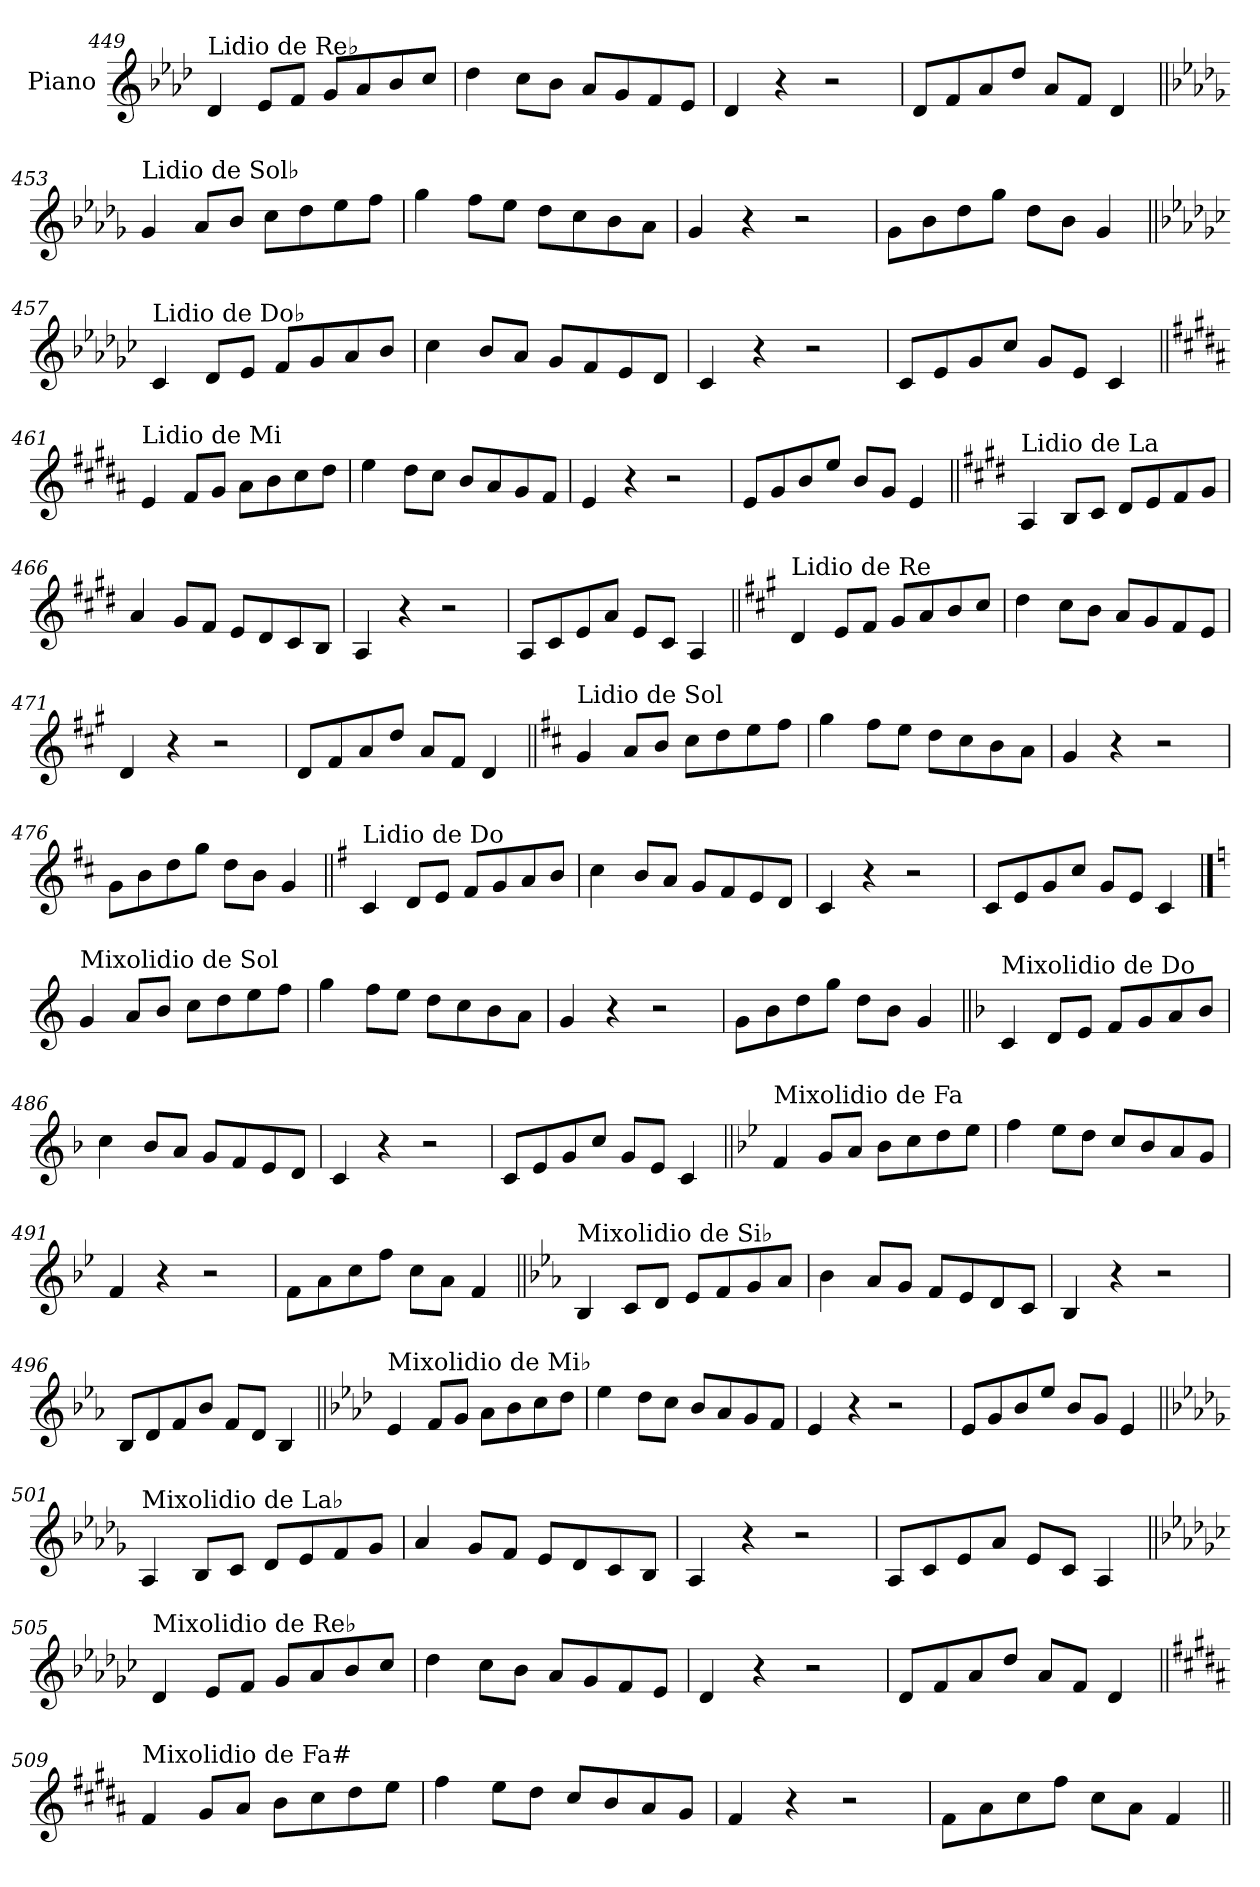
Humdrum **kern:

**kern
*part1
*staff1
*I"Piano
*I'Pno.
!!LO:LB:g=z
*clefG2
*k[b-e-a-d-]
=449
!LO:TX:a:t=Lidio de Re♭
4d-/
8e-/L
8f/J
8g/L
8a-/
8b-/
8cc/J
=450
4dd-\
8cc\L
8b-\J
8a-/L
8g/
8f/
8e-/J
=451
4d-/
4r
2r
=452
8d-/L
8f/
8a-/
8dd-/J
8a-/L
8f/J
4d-/
!!LO:LB:g=z
=453||
*k[b-e-a-d-g-]
!LO:TX:a:t=Lidio de Sol♭
4g-/
8a-/L
8b-/J
8cc\L
8dd-\
8ee-\
8ff\J
=454
4gg-\
8ff\L
8ee-\J
8dd-\L
8cc\
8b-\
8a-\J
=455
4g-/
4r
2r
=456
8g-\L
8b-\
8dd-\
8gg-\J
8dd-\L
8b-\J
4g-/
!!LO:LB:g=z
=457||
*k[b-e-a-d-g-c-]
!LO:TX:a:t=Lidio de Do♭
4c-/
8d-/L
8e-/J
8f/L
8g-/
8a-/
8b-/J
=458
4cc-\
8b-/L
8a-/J
8g-/L
8f/
8e-/
8d-/J
=459
4c-/
4r
2r
=460
8c-/L
8e-/
8g-/
8cc-/J
8g-/L
8e-/J
4c-/
!!LO:LB:g=z
=461||
*k[f#c#g#d#a#]
!LO:TX:a:t=Lidio de Mi
4e/
8f#/L
8g#/J
8a#\L
8b\
8cc#\
8dd#\J
=462
4ee\
8dd#\L
8cc#\J
8b/L
8a#/
8g#/
8f#/J
=463
4e/
4r
2r
=464
8e/L
8g#/
8b/
8ee/J
8b/L
8g#/J
4e/
!!LO:LB:g=z
=465||
*k[f#c#g#d#]
!LO:TX:a:t=Lidio de La
4A/
8B/L
8c#/J
8d#/L
8e/
8f#/
8g#/J
=466
4a/
8g#/L
8f#/J
8e/L
8d#/
8c#/
8B/J
=467
4A/
4r
2r
=468
8A/L
8c#/
8e/
8a/J
8e/L
8c#/J
4A/
!!LO:LB:g=z
=469||
*k[f#c#g#]
!LO:TX:a:t=Lidio de Re
4d/
8e/L
8f#/J
8g#/L
8a/
8b/
8cc#/J
=470
4dd\
8cc#\L
8b\J
8a/L
8g#/
8f#/
8e/J
=471
4d/
4r
2r
=472
8d/L
8f#/
8a/
8dd/J
8a/L
8f#/J
4d/
!!LO:LB:g=z
=473||
*k[f#c#]
!LO:TX:a:t=Lidio de Sol
4g/
8a/L
8b/J
8cc#\L
8dd\
8ee\
8ff#\J
=474
4gg\
8ff#\L
8ee\J
8dd\L
8cc#\
8b\
8a\J
=475
4g/
4r
2r
=476
8g\L
8b\
8dd\
8gg\J
8dd\L
8b\J
4g/
!!LO:LB:g=z
=477||
*k[f#]
!LO:TX:a:t=Lidio de Do
4c/
8d/L
8e/J
8f#/L
8g/
8a/
8b/J
=478
4cc\
8b/L
8a/J
8g/L
8f#/
8e/
8d/J
=479
4c/
4r
2r
=480
8c/L
8e/
8g/
8cc/J
8g/L
8e/J
4c/
!!LO:PB:g=z
==481
*k[]
!LO:TX:a:t=Mixolidio de Sol
4g/
8a/L
8b/J
8cc\L
8dd\
8ee\
8ff\J
=482
4gg\
8ff\L
8ee\J
8dd\L
8cc\
8b\
8a\J
=483
4g/
4r
2r
=484
8g\L
8b\
8dd\
8gg\J
8dd\L
8b\J
4g/
!!LO:LB:g=z
=485||
*k[b-]
!LO:TX:a:t=Mixolidio de Do
4c/
8d/L
8e/J
8f/L
8g/
8a/
8b-/J
=486
4cc\
8b-/L
8a/J
8g/L
8f/
8e/
8d/J
=487
4c/
4r
2r
=488
8c/L
8e/
8g/
8cc/J
8g/L
8e/J
4c/
!!LO:LB:g=z
=489||
*k[b-e-]
!LO:TX:a:t=Mixolidio de Fa
4f/
8g/L
8a/J
8b-\L
8cc\
8dd\
8ee-\J
=490
4ff\
8ee-\L
8dd\J
8cc/L
8b-/
8a/
8g/J
=491
4f/
4r
2r
=492
8f\L
8a\
8cc\
8ff\J
8cc\L
8a\J
4f/
!!LO:LB:g=z
=493||
*k[b-e-a-]
!LO:TX:a:t=Mixolidio de Si♭
4B-/
8c/L
8d/J
8e-/L
8f/
8g/
8a-/J
=494
4b-\
8a-/L
8g/J
8f/L
8e-/
8d/
8c/J
=495
4B-/
4r
2r
=496
8B-/L
8d/
8f/
8b-/J
8f/L
8d/J
4B-/
!!LO:LB:g=z
=497||
*k[b-e-a-d-]
!LO:TX:a:t=Mixolidio de Mi♭
4e-/
8f/L
8g/J
8a-\L
8b-\
8cc\
8dd-\J
=498
4ee-\
8dd-\L
8cc\J
8b-/L
8a-/
8g/
8f/J
=499
4e-/
4r
2r
=500
8e-/L
8g/
8b-/
8ee-/J
8b-/L
8g/J
4e-/
!!LO:LB:g=z
=501||
*k[b-e-a-d-g-]
!LO:TX:a:t=Mixolidio de La♭
4A-/
8B-/L
8c/J
8d-/L
8e-/
8f/
8g-/J
=502
4a-/
8g-/L
8f/J
8e-/L
8d-/
8c/
8B-/J
=503
4A-/
4r
2r
=504
8A-/L
8c/
8e-/
8a-/J
8e-/L
8c/J
4A-/
!!LO:LB:g=z
=505||
*k[b-e-a-d-g-c-]
!LO:TX:a:t=Mixolidio de Re♭
4d-/
8e-/L
8f/J
8g-/L
8a-/
8b-/
8cc-/J
=506
4dd-\
8cc-\L
8b-\J
8a-/L
8g-/
8f/
8e-/J
=507
4d-/
4r
2r
=508
8d-/L
8f/
8a-/
8dd-/J
8a-/L
8f/J
4d-/
!!LO:LB:g=z
=509||
*k[f#c#g#d#a#]
!LO:TX:a:t=Mixolidio de Fa#
4f#/
8g#/L
8a#/J
8b\L
8cc#\
8dd#\
8ee\J
=510
4ff#\
8ee\L
8dd#\J
8cc#/L
8b/
8a#/
8g#/J
=511
4f#/
4r
2r
=512
8f#\L
8a#\
8cc#\
8ff#\J
8cc#\L
8a#\J
4f#/
=||
*-
